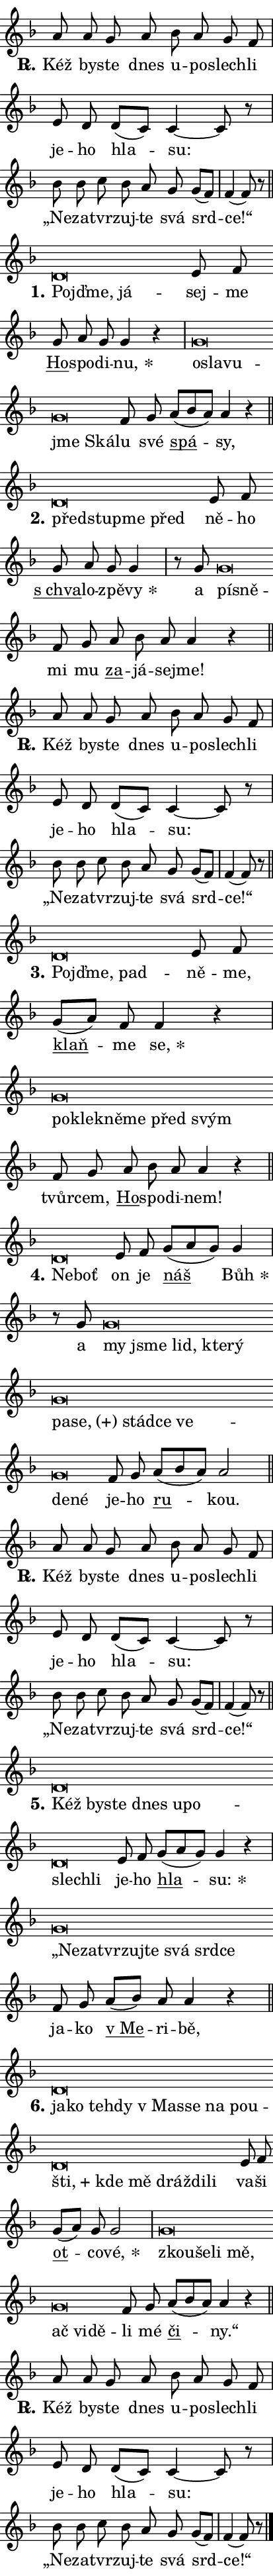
\version "2.24.0"
\header { tagline = "" }
\paper {
  indent = 0\cm
  top-margin = 0\cm
  right-margin = 0\cm
  bottom-margin = 0\cm
  left-margin = 0\cm
  paper-width = 7\cm
  page-breaking = #ly:one-page-breaking
  system-system-spacing.basic-distance = #11
  score-system-spacing.basic-distance = #11
  ragged-last = ##f
}


%% Author: Thomas Morley
%% https://lists.gnu.org/archive/html/lilypond-user/2020-05/msg00002.html
#(define (line-position grob)
"Returns position of @var[grob} in current system:
   @code{'start}, if at first time-step
   @code{'end}, if at last time-step
   @code{'middle} otherwise
"
  (let* ((col (ly:item-get-column grob))
         (ln (ly:grob-object col 'left-neighbor))
         (rn (ly:grob-object col 'right-neighbor))
         (col-to-check-left (if (ly:grob? ln) ln col))
         (col-to-check-right (if (ly:grob? rn) rn col))
         (break-dir-left
           (and
             (ly:grob-property col-to-check-left 'non-musical #f)
             (ly:item-break-dir col-to-check-left)))
         (break-dir-right
           (and
             (ly:grob-property col-to-check-right 'non-musical #f)
             (ly:item-break-dir col-to-check-right))))
        (cond ((eqv? 1 break-dir-left) 'start)
              ((eqv? -1 break-dir-right) 'end)
              (else 'middle))))

#(define (tranparent-at-line-position vctor)
  (lambda (grob)
  "Relying on @code{line-position} select the relevant enry from @var{vctor}.
Used to determine transparency,"
    (case (line-position grob)
      ((end) (not (vector-ref vctor 0)))
      ((middle) (not (vector-ref vctor 1)))
      ((start) (not (vector-ref vctor 2))))))

noteHeadBreakVisibility =
#(define-music-function (break-visibility)(vector?)
"Makes @code{NoteHead}s transparent relying on @var{break-visibility}"
#{
  \override NoteHead.transparent =
    #(tranparent-at-line-position break-visibility)
#})

#(define delete-ledgers-for-transparent-note-heads
  (lambda (grob)
    "Reads whether a @code{NoteHead} is transparent.
If so this @code{NoteHead} is removed from @code{'note-heads} from
@var{grob}, which is supposed to be @code{LedgerLineSpanner}.
As a result ledgers are not printed for this @code{NoteHead}"
    (let* ((nhds-array (ly:grob-object grob 'note-heads))
           (nhds-list
             (if (ly:grob-array? nhds-array)
                 (ly:grob-array->list nhds-array)
                 '()))
           ;; Relies on the transparent-property being done before
           ;; Staff.LedgerLineSpanner.after-line-breaking is executed.
           ;; This is fragile ...
           (to-keep
             (remove
               (lambda (nhd)
                 (ly:grob-property nhd 'transparent #f))
               nhds-list)))
      ;; TODO find a better method to iterate over grob-arrays, similiar
      ;; to filter/remove etc for lists
      ;; For now rebuilt from scratch
      (set! (ly:grob-object grob 'note-heads)  '())
      (for-each
        (lambda (nhd)
          (ly:pointer-group-interface::add-grob grob 'note-heads nhd))
        to-keep))))

hideNotes = {
  \noteHeadBreakVisibility #begin-of-line-visible
}
unHideNotes = {
  \noteHeadBreakVisibility #all-visible
}

% work-around for resetting accidentals
% https://lilypond.org/doc/v2.23/Documentation/notation/displaying-rhythms#unmetered-music
cadenzaMeasure = {
  \cadenzaOff
  \partial 1024 s1024
  \cadenzaOn
}

#(define-markup-command (accent layout props text) (markup?)
  "Underline accented syllable"
  (interpret-markup layout props
    #{\markup \override #'(offset . 4.3) \underline { #text }#}))

responsum = \markup \concat {
  "R" \hspace #-1.05 \path #0.1 #'((moveto 0 0.07) (lineto 0.9 0.8)) \hspace #0.05 "."
}

\layout {
    \context {
        \Staff
        \remove "Time_signature_engraver"
        \override LedgerLineSpanner.after-line-breaking = #delete-ledgers-for-transparent-note-heads
    }
    \context {
        \Voice {
            \override NoteHead.output-attributes = #'((class . "notehead"))
            \override Hairpin.height = #0.55
        }
    }
    \context {
        \Lyrics {
            \override StanzaNumber.output-attributes = #'((class . "stanzanumber"))
            \override LyricSpace.minimum-distance = #0.9
            \override LyricText.font-name = #"TeX Gyre Schola"
            \override LyricText.font-size = 1
            \override StanzaNumber.font-name = #"TeX Gyre Schola Bold"
            \override StanzaNumber.font-size = 1
        }
    }
}

% magnetic-lyrics.ily
%
%   written by
%     Jean Abou Samra <jean@abou-samra.fr>
%     Werner Lemberg <wl@gnu.org>
%
%   adapted by
%     Jiri Hon <jiri.hon@gmail.com>
%
% Version 2022-Apr-15

% https://www.mail-archive.com/lilypond-user@gnu.org/msg149350.html

#(define (Left_hyphen_pointer_engraver context)
   "Collect syllable-hyphen-syllable occurrences in lyrics and store
them in properties.  This engraver only looks to the left.  For
example, if the lyrics input is @code{foo -- bar}, it does the
following.

@itemize @bullet
@item
Set the @code{text} property of the @code{LyricHyphen} grob between
@q{foo} and @q{bar} to @code{foo}.

@item
Set the @code{left-hyphen} property of the @code{LyricText} grob with
text @q{foo} to the @code{LyricHyphen} grob between @q{foo} and
@q{bar}.
@end itemize

Use this auxiliary engraver in combination with the
@code{lyric-@/text::@/apply-@/magnetic-@/offset!} hook."
   (let ((hyphen #f)
         (text #f))
     (make-engraver
      (acknowledgers
       ((lyric-syllable-interface engraver grob source-engraver)
        (set! text grob)))
      (end-acknowledgers
       ((lyric-hyphen-interface engraver grob source-engraver)
        ;(when (not (grob::has-interface grob 'lyric-space-interface))
          (set! hyphen grob)));)
      ((stop-translation-timestep engraver)
       (when (and text hyphen)
         (ly:grob-set-object! text 'left-hyphen hyphen))
       (set! text #f)
       (set! hyphen #f)))))

#(define (lyric-text::apply-magnetic-offset! grob)
   "If the space between two syllables is less than the value in
property @code{LyricText@/.details@/.squash-threshold}, move the right
syllable to the left so that it gets concatenated with the left
syllable.

Use this function as a hook for
@code{LyricText@/.after-@/line-@/breaking} if the
@code{Left_@/hyphen_@/pointer_@/engraver} is active."
   (let ((hyphen (ly:grob-object grob 'left-hyphen #f)))
     (when hyphen
       (let ((left-text (ly:spanner-bound hyphen LEFT)))
         (when (grob::has-interface left-text 'lyric-syllable-interface)
           (let* ((common (ly:grob-common-refpoint grob left-text X))
                  (this-x-ext (ly:grob-extent grob common X))
                  (left-x-ext
                   (begin
                     ;; Trigger magnetism for left-text.
                     (ly:grob-property left-text 'after-line-breaking)
                     (ly:grob-extent left-text common X)))
                  ;; `delta` is the gap width between two syllables.
                  (delta (- (interval-start this-x-ext)
                            (interval-end left-x-ext)))
                  (details (ly:grob-property grob 'details))
                  (threshold (assoc-get 'squash-threshold details 0.2)))
             (when (< delta threshold)
               (let* (;; We have to manipulate the input text so that
                      ;; ligatures crossing syllable boundaries are not
                      ;; disabled.  For languages based on the Latin
                      ;; script this is essentially a beautification.
                      ;; However, for non-Western scripts it can be a
                      ;; necessity.
                      (lt (ly:grob-property left-text 'text))
                      (rt (ly:grob-property grob 'text))
                      (is-space (grob::has-interface hyphen 'lyric-space-interface))
                      (space (if is-space " " ""))
                      (space-markup (grob-interpret-markup grob " "))
                      (space-size (interval-length (ly:stencil-extent space-markup X)))
                      (extra-delta (if is-space space-size 0))
                      ;; Append new syllable.
                      (ltrt-space (if (and (string? lt) (string? rt))
                                (string-append lt space rt)
                                (make-concat-markup (list lt space rt))))
                      ;; Right-align `ltrt` to the right side.
                      (ltrt-space-markup (grob-interpret-markup
                               grob
                               (make-translate-markup
                                (cons (interval-length this-x-ext) 0)
                                (make-right-align-markup ltrt-space)))))
                 (begin
                   ;; Don't print `left-text`.
                   (ly:grob-set-property! left-text 'stencil #f)
                   ;; Set text and stencil (which holds all collected
                   ;; syllables so far) and shift it to the left.
                   (ly:grob-set-property! grob 'text ltrt-space)
                   (ly:grob-set-property! grob 'stencil ltrt-space-markup)
                   (ly:grob-translate-axis! grob (- (- delta extra-delta)) X))))))))))


#(define (lyric-hyphen::displace-bounds-first grob)
   ;; Make very sure this callback isn't triggered too early.
   (let ((left (ly:spanner-bound grob LEFT))
         (right (ly:spanner-bound grob RIGHT)))
     (ly:grob-property left 'after-line-breaking)
     (ly:grob-property right 'after-line-breaking)
     (ly:lyric-hyphen::print grob)))

squashThreshold = #0.4

\layout {
  \context {
    \Lyrics
    \consists #Left_hyphen_pointer_engraver
    \override LyricText.after-line-breaking =
      #lyric-text::apply-magnetic-offset!
    \override LyricHyphen.stencil = #lyric-hyphen::displace-bounds-first
    \override LyricText.details.squash-threshold = \squashThreshold
    \override LyricHyphen.minimum-distance = 0
    \override LyricHyphen.minimum-length = \squashThreshold
  }
}

squash = \override LyricText.details.squash-threshold = 9999
unSquash = \override LyricText.details.squash-threshold = \squashThreshold

left = \override LyricText.self-alignment-X = #LEFT
unLeft = \revert LyricText.self-alignment-X

starOffset = #(lambda (grob) 
                (let ((x_offset (ly:self-alignment-interface::aligned-on-x-parent grob)))
                  (if (= x_offset 0) 0 (+ x_offset 1.2))))

star = #(define-music-function (syllable)(string?)
"Append star separator at the end of a syllable"
#{
  \once \override LyricText.X-offset = #starOffset
  \lyricmode { \markup {
    #syllable
    \override #'((font-name . "TeX Gyre Schola Bold")) \hspace #0.2 \lower #0.65 \larger "*"
  } }
#})

starAccent = #(define-music-function (syllable)(string?)
"Append star separator at the end of a syllable and make accent"
#{
  \once \override LyricText.X-offset = #starOffset
  \lyricmode { \markup {
    \accent #syllable
    \override #'((font-name . "TeX Gyre Schola Bold")) \hspace #0.2 \lower #0.65 \larger "*"
  } }
#})

breath = #(define-music-function (syllable)(string?)
"Append breathing indicator at the end of a syllable"
#{
  \lyricmode { \markup { #syllable "+" } }
#})

optionalBreath = #(define-music-function (syllable)(string?)
"Append optional breathing indicator at the end of a syllable"
#{
  \lyricmode { \markup { #syllable "(+)" } }
#})


\score {
    <<
        \new Voice = "melody" { \cadenzaOn \key f \major \relative { a'8 a g a bes a g f \cadenzaMeasure \bar "|" e d \bar "" d[( c)] c4~ c8 r8 \cadenzaMeasure \bar "|" bes' bes c bes a g g[( f)] \cadenzaMeasure \bar "|" f4( f8)] r \cadenzaMeasure \bar "||" \break } }
        \new Lyrics \lyricsto "melody" { \lyricmode { \set stanza = \responsum
Kéž by -- ste dnes u -- po -- slech -- li je -- ho hla -- su: „Ne -- za -- tvr -- zuj -- te svá srd -- ce!“ } }
    >>
    \layout {}
}

\score {
    <<
        \new Voice = "melody" { \cadenzaOn \key f \major \relative { d'\breve*1/16 \hideNotes \breve*1/16 \breve*1/16 \bar "" \unHideNotes e8 f \bar "" g a g g4 r \cadenzaMeasure \bar "|" g\breve*1/16 \hideNotes \breve*1/16 \bar "" \breve*1/16 \bar "" \breve*1/16 \breve*1/16 \bar "" \unHideNotes f8 g \bar "" a[( bes a)] a4 r \cadenzaMeasure \bar "||" \break } }
        \new Lyrics \lyricsto "melody" { \lyricmode { \set stanza = "1."
\left Pojď -- \squash me, já -- \unLeft \unSquash sej -- me \markup \accent Ho -- spo -- di -- \star nu, \left o -- \squash sla -- vu -- jme Ská -- \unLeft \unSquash lu své \markup \accent spá -- sy, } }
    >>
    \layout {}
}

\score {
    <<
        \new Voice = "melody" { \cadenzaOn \key f \major \relative { d'\breve*1/16 \hideNotes \breve*1/16 \bar "" \breve*1/16 \breve*1/16 \bar "" \unHideNotes e8 f \bar "" g a g g4 \cadenzaMeasure \bar "|" r8 g g\breve*1/16 \hideNotes \breve*1/16 \bar "" \unHideNotes f8 g \bar "" a bes a a4 r \cadenzaMeasure \bar "||" \break } }
        \new Lyrics \lyricsto "melody" { \lyricmode { \set stanza = "2."
\left před -- \squash stup -- me před \unLeft \unSquash ně -- ho \markup \accent "s chva" -- lo -- zpě -- \star vy a \left pí -- \squash sně -- \unLeft \unSquash mi mu \markup \accent za -- já -- sej -- me! } }
    >>
    \layout {}
}

\score {
    <<
        \new Voice = "melody" { \cadenzaOn \key f \major \relative { a'8 a g a bes a g f \cadenzaMeasure \bar "|" e d \bar "" d[( c)] c4~ c8 r8 \cadenzaMeasure \bar "|" bes' bes c bes a g g[( f)] \cadenzaMeasure \bar "|" f4( f8)] r \cadenzaMeasure \bar "||" \break } }
        \new Lyrics \lyricsto "melody" { \lyricmode { \set stanza = \responsum
Kéž by -- ste dnes u -- po -- slech -- li je -- ho hla -- su: „Ne -- za -- tvr -- zuj -- te svá srd -- ce!“ } }
    >>
    \layout {}
}

\score {
    <<
        \new Voice = "melody" { \cadenzaOn \key f \major \relative { d'\breve*1/16 \hideNotes \breve*1/16 \breve*1/16 \bar "" \unHideNotes e8 f \bar "" g[( a)] f f4 r \cadenzaMeasure \bar "|" g\breve*1/16 \hideNotes \breve*1/16 \bar "" \breve*1/16 \bar "" \breve*1/16 \bar "" \breve*1/16 \breve*1/16 \bar "" \unHideNotes f8 g \bar "" a bes a a4 r \cadenzaMeasure \bar "||" \break } }
        \new Lyrics \lyricsto "melody" { \lyricmode { \set stanza = "3."
\left Pojď -- \squash me, pad -- \unLeft \unSquash ně -- me, \markup \accent klaň -- me \star se, \left po -- \squash kle -- kně -- me před svým \unLeft \unSquash tvůr -- cem, \markup \accent Ho -- spo -- di -- nem! } }
    >>
    \layout {}
}

\score {
    <<
        \new Voice = "melody" { \cadenzaOn \key f \major \relative { d'\breve*1/16 \hideNotes \breve*1/16 \bar "" \unHideNotes e8 f \bar "" g[( a g)] g4 \cadenzaMeasure \bar "|" r8 g g\breve*1/16 \hideNotes \breve*1/16 \bar "" \breve*1/16 \bar "" \breve*1/16 \bar "" \breve*1/16 \bar "" \breve*1/16 \bar "" \breve*1/16 \bar "" \breve*1/16 \bar "" \breve*1/16 \bar "" \breve*1/16 \bar "" \breve*1/16 \breve*1/16 \bar "" \unHideNotes f8 g \bar "" a[( bes a)] a2 \cadenzaMeasure \bar "||" \break } }
        \new Lyrics \lyricsto "melody" { \lyricmode { \set stanza = "4."
\left Ne -- \squash boť \unLeft \unSquash on je \markup \accent náš \star Bůh a \left my \squash jsme lid, kte -- rý pa -- \optionalBreath se, stád -- ce ve -- de -- né \unLeft \unSquash je -- ho \markup \accent ru -- kou. } }
    >>
    \layout {}
}

\score {
    <<
        \new Voice = "melody" { \cadenzaOn \key f \major \relative { a'8 a g a bes a g f \cadenzaMeasure \bar "|" e d \bar "" d[( c)] c4~ c8 r8 \cadenzaMeasure \bar "|" bes' bes c bes a g g[( f)] \cadenzaMeasure \bar "|" f4( f8)] r \cadenzaMeasure \bar "||" \break } }
        \new Lyrics \lyricsto "melody" { \lyricmode { \set stanza = \responsum
Kéž by -- ste dnes u -- po -- slech -- li je -- ho hla -- su: „Ne -- za -- tvr -- zuj -- te svá srd -- ce!“ } }
    >>
    \layout {}
}

\score {
    <<
        \new Voice = "melody" { \cadenzaOn \key f \major \relative { d'\breve*1/16 \hideNotes \breve*1/16 \bar "" \breve*1/16 \bar "" \breve*1/16 \bar "" \breve*1/16 \bar "" \breve*1/16 \bar "" \breve*1/16 \breve*1/16 \bar "" \unHideNotes e8 f \bar "" g[( a g)] g4 r \cadenzaMeasure \bar "|" g\breve*1/16 \hideNotes \breve*1/16 \bar "" \breve*1/16 \bar "" \breve*1/16 \bar "" \breve*1/16 \bar "" \breve*1/16 \bar "" \breve*1/16 \breve*1/16 \bar "" \unHideNotes f8 g \bar "" a[( bes)] a a4 r \cadenzaMeasure \bar "||" \break } }
        \new Lyrics \lyricsto "melody" { \lyricmode { \set stanza = "5."
\left Kéž \squash by -- ste dnes u -- po -- slech -- li \unLeft \unSquash je -- ho \markup \accent hla -- \star su: \left „Ne -- \squash za -- tvr -- zuj -- te svá srd -- ce \unLeft \unSquash ja -- ko \markup \accent "v Me" -- ri -- bě, } }
    >>
    \layout {}
}

\score {
    <<
        \new Voice = "melody" { \cadenzaOn \key f \major \relative { d'\breve*1/16 \hideNotes \breve*1/16 \bar "" \breve*1/16 \bar "" \breve*1/16 \bar "" \breve*1/16 \bar "" \breve*1/16 \bar "" \breve*1/16 \bar "" \breve*1/16 \bar "" \breve*1/16 \bar "" \breve*1/16 \bar "" \breve*1/16 \bar "" \breve*1/16 \bar "" \breve*1/16 \breve*1/16 \bar "" \unHideNotes e8 f \bar "" g[( a)] g g2 \cadenzaMeasure \bar "|" g\breve*1/16 \hideNotes \breve*1/16 \bar "" \breve*1/16 \bar "" \breve*1/16 \bar "" \breve*1/16 \bar "" \breve*1/16 \breve*1/16 \bar "" \unHideNotes f8 g \bar "" a[( bes a)] a4 r \cadenzaMeasure \bar "||" \break } }
        \new Lyrics \lyricsto "melody" { \lyricmode { \set stanza = "6."
\left ja -- \squash ko teh -- dy "v Ma" -- sse na pou -- \breath "šti," kde mě dráž -- di -- li \unLeft \unSquash va -- ši \markup \accent ot -- co -- \star vé, \left zkou -- \squash še -- li mě, ač vi -- dě -- \unLeft \unSquash li mé \markup \accent či -- ny.“ } }
    >>
    \layout {}
}

\score {
    <<
        \new Voice = "melody" { \cadenzaOn \key f \major \relative { a'8 a g a bes a g f \cadenzaMeasure \bar "|" e d \bar "" d[( c)] c4~ c8 r8 \cadenzaMeasure \bar "|" bes' bes c bes a g g[( f)] \cadenzaMeasure \bar "|" f4( f8)] r \cadenzaMeasure \bar "||" \break } \bar "|." }
        \new Lyrics \lyricsto "melody" { \lyricmode { \set stanza = \responsum
Kéž by -- ste dnes u -- po -- slech -- li je -- ho hla -- su: „Ne -- za -- tvr -- zuj -- te svá srd -- ce!“ } }
    >>
    \layout {}
}
